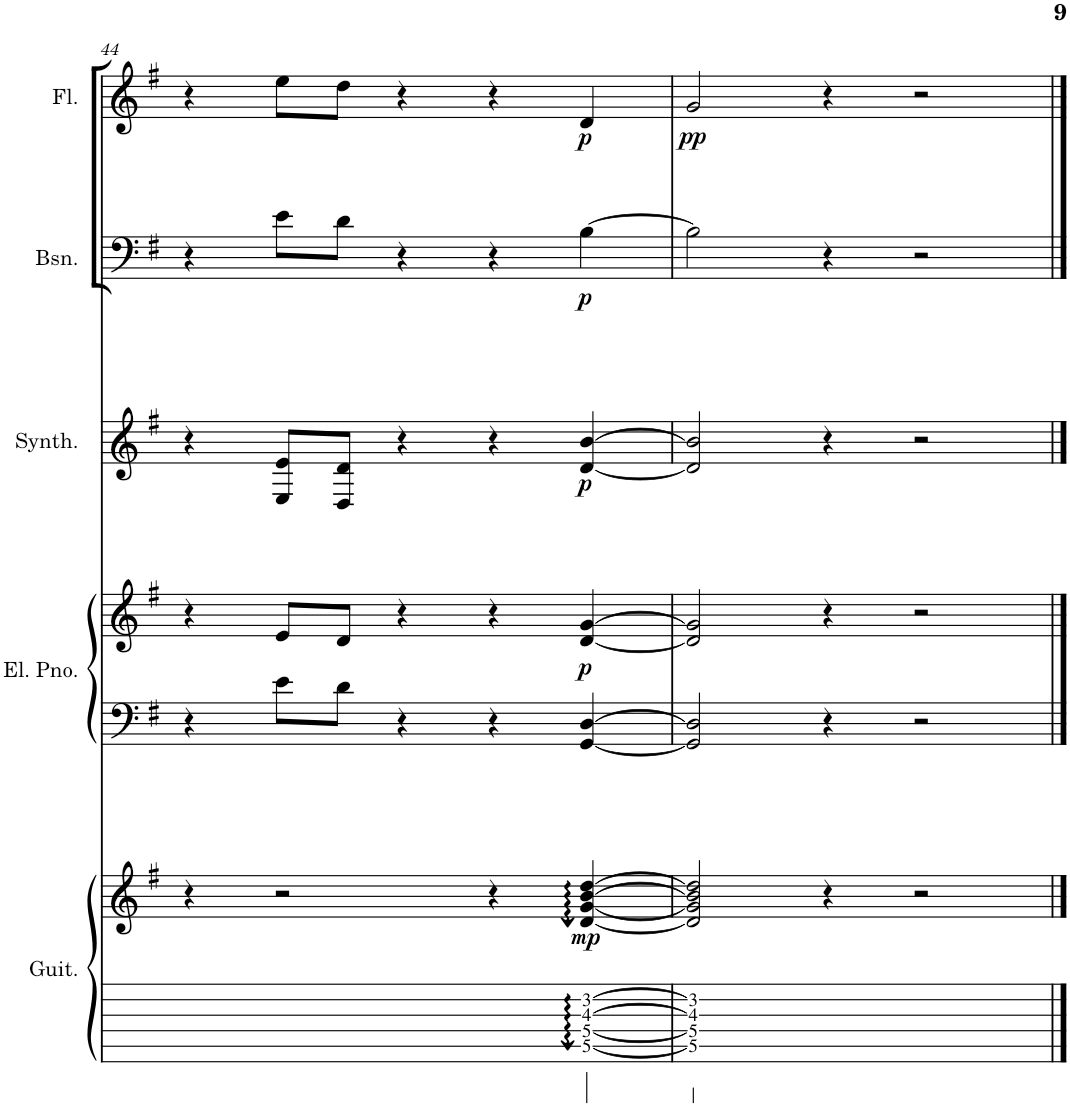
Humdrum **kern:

**kern	**kern	**dynam	**kern	**kern	**dynam	**kern	**dynam	**kern	**dynam	**kern	**dynam
*part5	*part5	*part5	*part4	*part4	*part4	*part3	*part3	*part2	*part2	*part1	*part1
*staff7	*staff6	*staff6/7	*staff5	*staff4	*staff4/5	*staff3	*staff3	*staff2	*staff2	*staff1	*staff1
*I"Guitar	*	*	*I"Electric Piano	*	*	*I"Pad Synthesizer	*	*I"Bassoon	*	*I"Flute	*
*I'Guit.	*	*	*I'El. Pno.	*	*	*I'Synth.	*	*I'Bsn.	*	*I'Fl.	*
!!LO:PB:g=z
*	*clefG2	*	*clefF4	*clefG2	*	*clefG2	*	*clefF4	*	*clefG2	*
*Trd7c12	*Trd7c12	*	*	*	*	*	*	*	*	*	*
*k[f#]	*k[f#]	*	*k[f#]	*k[f#]	*	*k[f#]	*	*k[f#]	*	*k[f#]	*
*M5/4	*M5/4	*	*M5/4	*M5/4	*	*M5/4	*	*M5/4	*	*M5/4	*
=44	=44	=44	=44	=44	=44	=44	=44	=44	=44	=44	=44
4r	4r	.	4r	4r	.	4r	.	4r	.	4r	.
2r	2r	.	8e\L	8e/L	.	8E/ 8e/L	.	8e\L	.	8ee\L	.
.	.	.	8d\J	8d/J	.	8D/ 8d/J	.	8d\J	.	8dd\J	.
.	.	.	4r	4r	.	4r	.	4r	.	4r	.
4r	4r	.	4r	4r	.	4r	.	4r	.	4r	.
!	!	!LO:DY:b	!	!	!LO:DY:b	!	!LO:DY:b	!	!LO:DY:b	!	!LO:DY:b
[4d\ [4g\ [4b\ [4dd\	[4d/ [4g/ [4b/ [4dd/	mp	[4GG/ [4D/	[4d/ [4g/	p	[4d/ [4b/	p	[4B\	p	4d/	p
=45	=45	=45	=45	=45	=45	=45	=45	=45	=45	=45	=45
!	!	!	!	!	!	!	!	!	!	!	!LO:DY:b
2d\] 2g\] 2b\] 2dd\]	2d/] 2g/] 2b/] 2dd/]	.	2GG/] 2D/]	2d/] 2g/]	.	2d/] 2b/]	.	2B\]	.	2g/	pp
4r	4r	.	4r	4r	.	4r	.	4r	.	4r	.
2r	2r	.	2r	2r	.	2r	.	2r	.	2r	.
==	==	==	==	==	==	==	==	==	==	==	==
*-	*-	*-	*-	*-	*-	*-	*-	*-	*-	*-	*-
